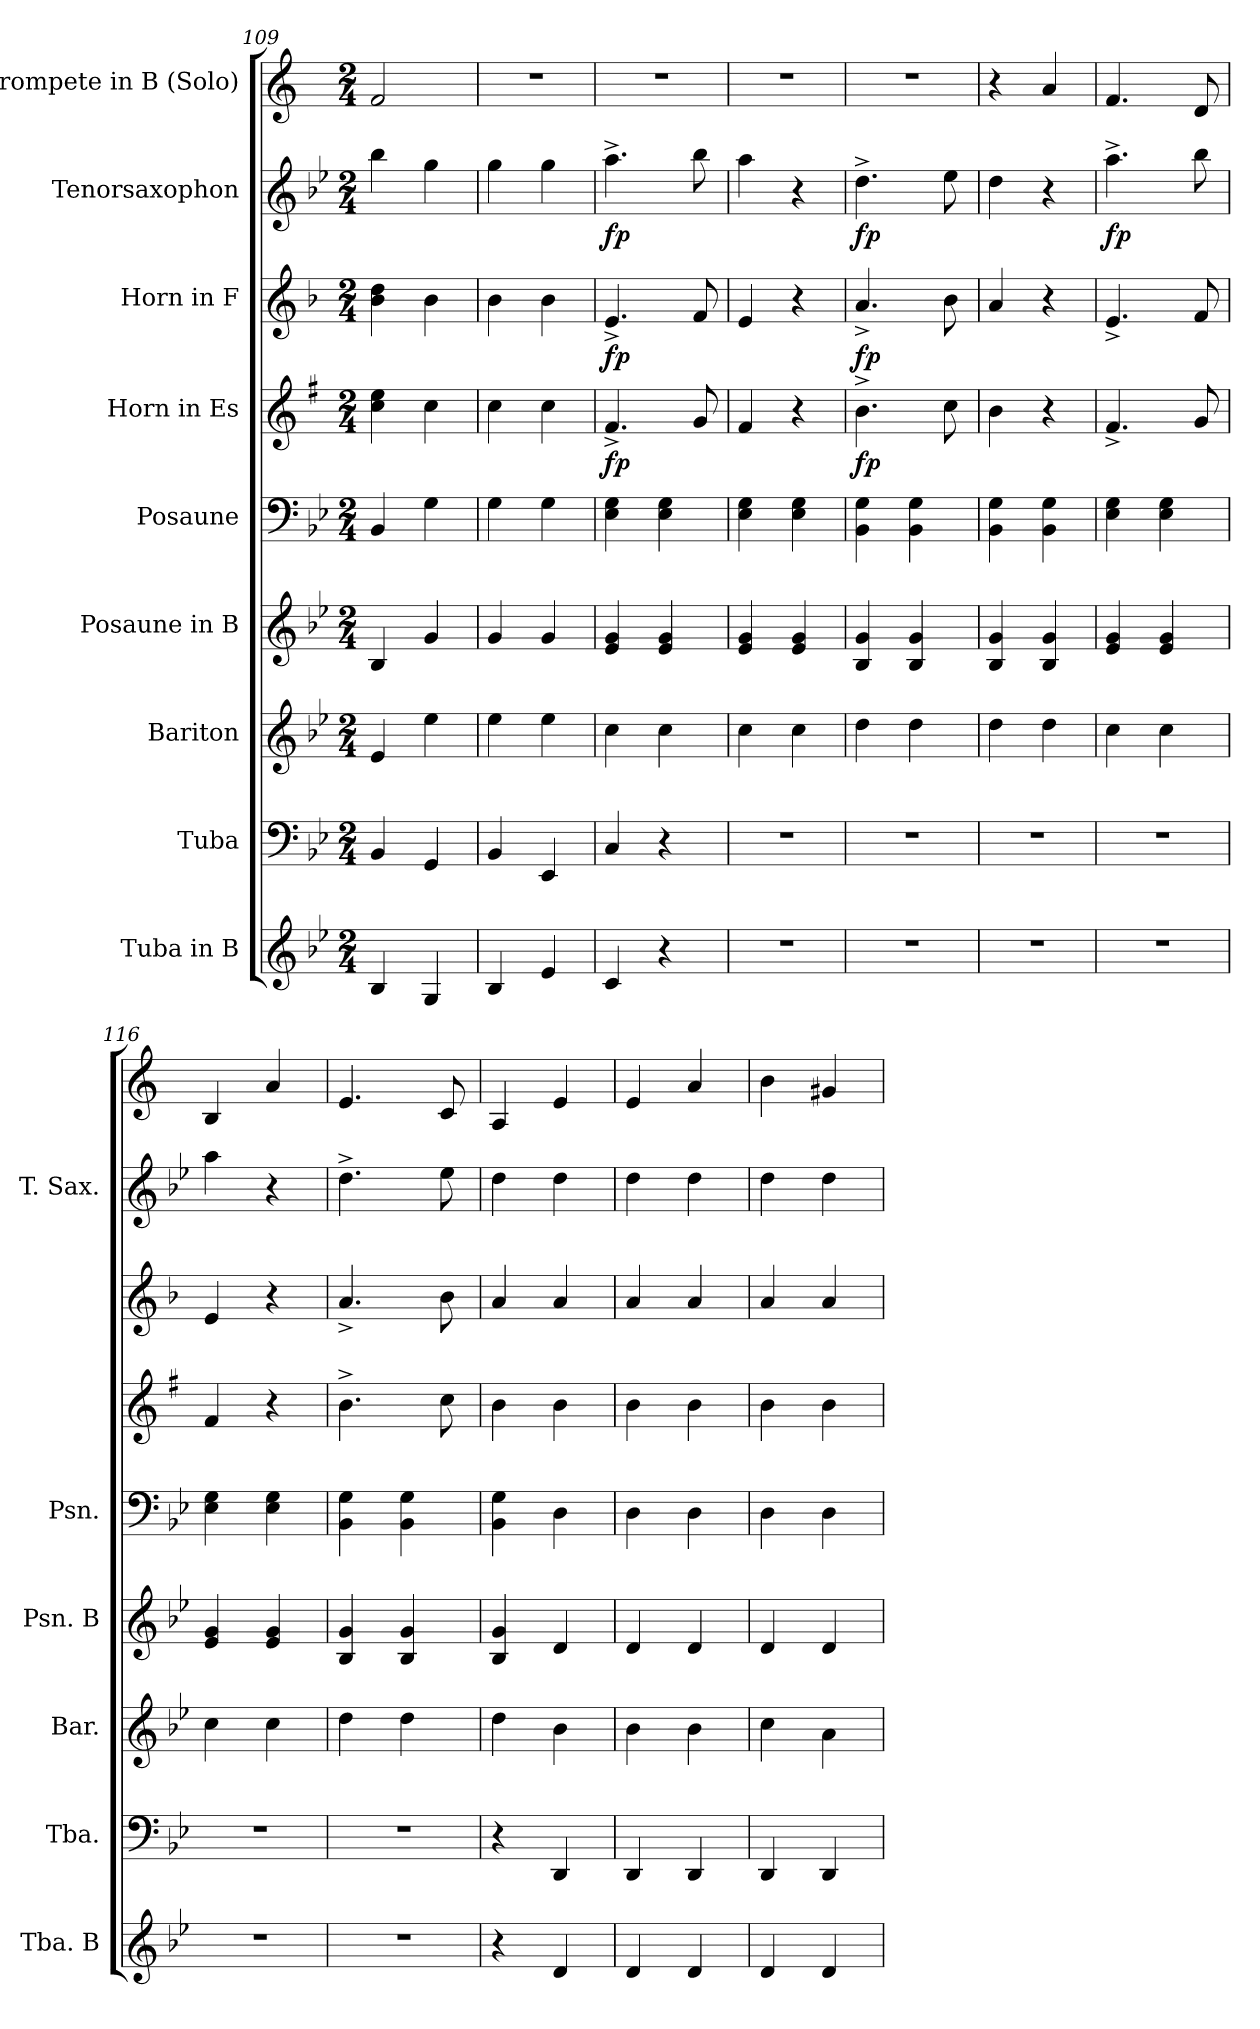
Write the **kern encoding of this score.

**kern	**kern	**kern	**kern	**kern	**kern	**dynam	**kern	**dynam	**kern	**dynam	**kern
*part9	*part8	*part7	*part6	*part5	*part4	*part4	*part3	*part3	*part2	*part2	*part1
*staff9	*staff8	*staff7	*staff6	*staff5	*staff4	*staff4	*staff3	*staff3	*staff2	*staff2	*staff1
*I"Tuba in B	*I"Tuba	*I"Bariton	*I"Posaune in B	*I"Posaune	*I"Horn in Es	*	*I"Horn in F	*	*I"Tenorsaxophon	*	*I"Trompete in B (Solo)
*I'Tba. B	*I'Tba.	*I'Bar.	*I'Psn. B	*I'Psn.	*	*	*	*	*I'T. Sax.	*	*
*clefG2	*clefF4	*clefG2	*clefG2	*clefF4	*clefG2	*	*clefG2	*	*clefG2	*	*clefG2
*ITrd8c14	*	*ITrd8c14	*ITrd8c14	*	*ITrd5c9	*	*ITrd4c7	*	*ITrd8c14	*	*ITrd1c2
*k[b-e-]	*k[b-e-]	*k[b-e-]	*k[b-e-]	*k[b-e-]	*k[b-e-]	*	*k[b-e-]	*	*k[b-e-]	*	*k[b-e-]
*M2/4	*M2/4	*M2/4	*M2/4	*M2/4	*M2/4	*	*M2/4	*	*M2/4	*	*M2/4
=109	=109	=109	=109	=109	=109	=109	=109	=109	=109	=109	=109
4BB-/	4BB-/	4E-/	4BB-/	4BB-/	4e-\ 4g\	.	4e-\ 4g\	.	4b-\	.	2e-/
4GG/	4GG/	4e-\	4G/	4G\	4e-\	.	4e-\	.	4g\	.	.
=110	=110	=110	=110	=110	=110	=110	=110	=110	=110	=110	=110
4BB-/	4BB-/	4e-\	4G/	4G\	4e-\	.	4e-\	.	4g\	.	2r
4E-/	4EE-/	4e-\	4G/	4G\	4e-\	.	4e-\	.	4g\	.	.
=111	=111	=111	=111	=111	=111	=111	=111	=111	=111	=111	=111
!	!	!	!	!	!	!LO:DY:b	!	!LO:DY:b	!	!LO:DY:b	!
4C/	4C/	4c\	4E-/ 4G/	4E-\ 4G\	4.A^/	fp	4.A^/	fp	4.a^\	fp	2r
4r	4r	4c\	4E-/ 4G/	4E-\ 4G\	.	.	.	.	.	.	.
.	.	.	.	.	8B-/	.	8B-/	.	8b-\	.	.
=112	=112	=112	=112	=112	=112	=112	=112	=112	=112	=112	=112
2r	2r	4c\	4E-/ 4G/	4E-\ 4G\	4A/	.	4A/	.	4a\	.	2r
.	.	4c\	4E-/ 4G/	4E-\ 4G\	4r	.	4r	.	4r	.	.
!!LO:PB:g=z
=113	=113	=113	=113	=113	=113	=113	=113	=113	=113	=113	=113
!	!	!	!	!	!	!LO:DY:b	!	!LO:DY:b	!	!LO:DY:b	!
2r	2r	4d\	4BB-/ 4G/	4BB-\ 4G\	4.d^\	fp	4.d^/	fp	4.d^\	fp	2r
.	.	4d\	4BB-/ 4G/	4BB-\ 4G\	.	.	.	.	.	.	.
.	.	.	.	.	8e-\	.	8e-\	.	8e-\	.	.
=114	=114	=114	=114	=114	=114	=114	=114	=114	=114	=114	=114
2r	2r	4d\	4BB-/ 4G/	4BB-\ 4G\	4d\	.	4d/	.	4d\	.	4r
.	.	4d\	4BB-/ 4G/	4BB-\ 4G\	4r	.	4r	.	4r	.	4g/
=115	=115	=115	=115	=115	=115	=115	=115	=115	=115	=115	=115
!	!	!	!	!	!	!	!	!	!	!LO:DY:b	!
2r	2r	4c\	4E-/ 4G/	4E-\ 4G\	4.A^/	.	4.A^/	.	4.a^\	fp	4.e-/
.	.	4c\	4E-/ 4G/	4E-\ 4G\	.	.	.	.	.	.	.
.	.	.	.	.	8B-/	.	8B-/	.	8b-\	.	8c/
=116	=116	=116	=116	=116	=116	=116	=116	=116	=116	=116	=116
2r	2r	4c\	4E-/ 4G/	4E-\ 4G\	4A/	.	4A/	.	4a\	.	4A/
.	.	4c\	4E-/ 4G/	4E-\ 4G\	4r	.	4r	.	4r	.	4g/
=117	=117	=117	=117	=117	=117	=117	=117	=117	=117	=117	=117
2r	2r	4d\	4BB-/ 4G/	4BB-\ 4G\	4.d^\	.	4.d^/	.	4.d^\	.	4.d/
.	.	4d\	4BB-/ 4G/	4BB-\ 4G\	.	.	.	.	.	.	.
.	.	.	.	.	8e-\	.	8e-\	.	8e-\	.	8B-/
=118	=118	=118	=118	=118	=118	=118	=118	=118	=118	=118	=118
4r	4r	4d\	4BB-/ 4G/	4BB-\ 4G\	4d\	.	4d/	.	4d\	.	4G/
4D/	4DD/	4B-\	4D/	4D\	4d\	.	4d/	.	4d\	.	4d/
=119	=119	=119	=119	=119	=119	=119	=119	=119	=119	=119	=119
4D/	4DD/	4B-\	4D/	4D\	4d\	.	4d/	.	4d\	.	4d/
4D/	4DD/	4B-\	4D/	4D\	4d\	.	4d/	.	4d\	.	4g/
=120	=120	=120	=120	=120	=120	=120	=120	=120	=120	=120	=120
4D/	4DD/	4c\	4D/	4D\	4d\	.	4d/	.	4d\	.	4a\
4D/	4DD/	4A\	4D/	4D\	4d\	.	4d/	.	4d\	.	4f#X/
=	=	=	=	=	=	=	=	=	=	=	=
*-	*-	*-	*-	*-	*-	*-	*-	*-	*-	*-	*-
